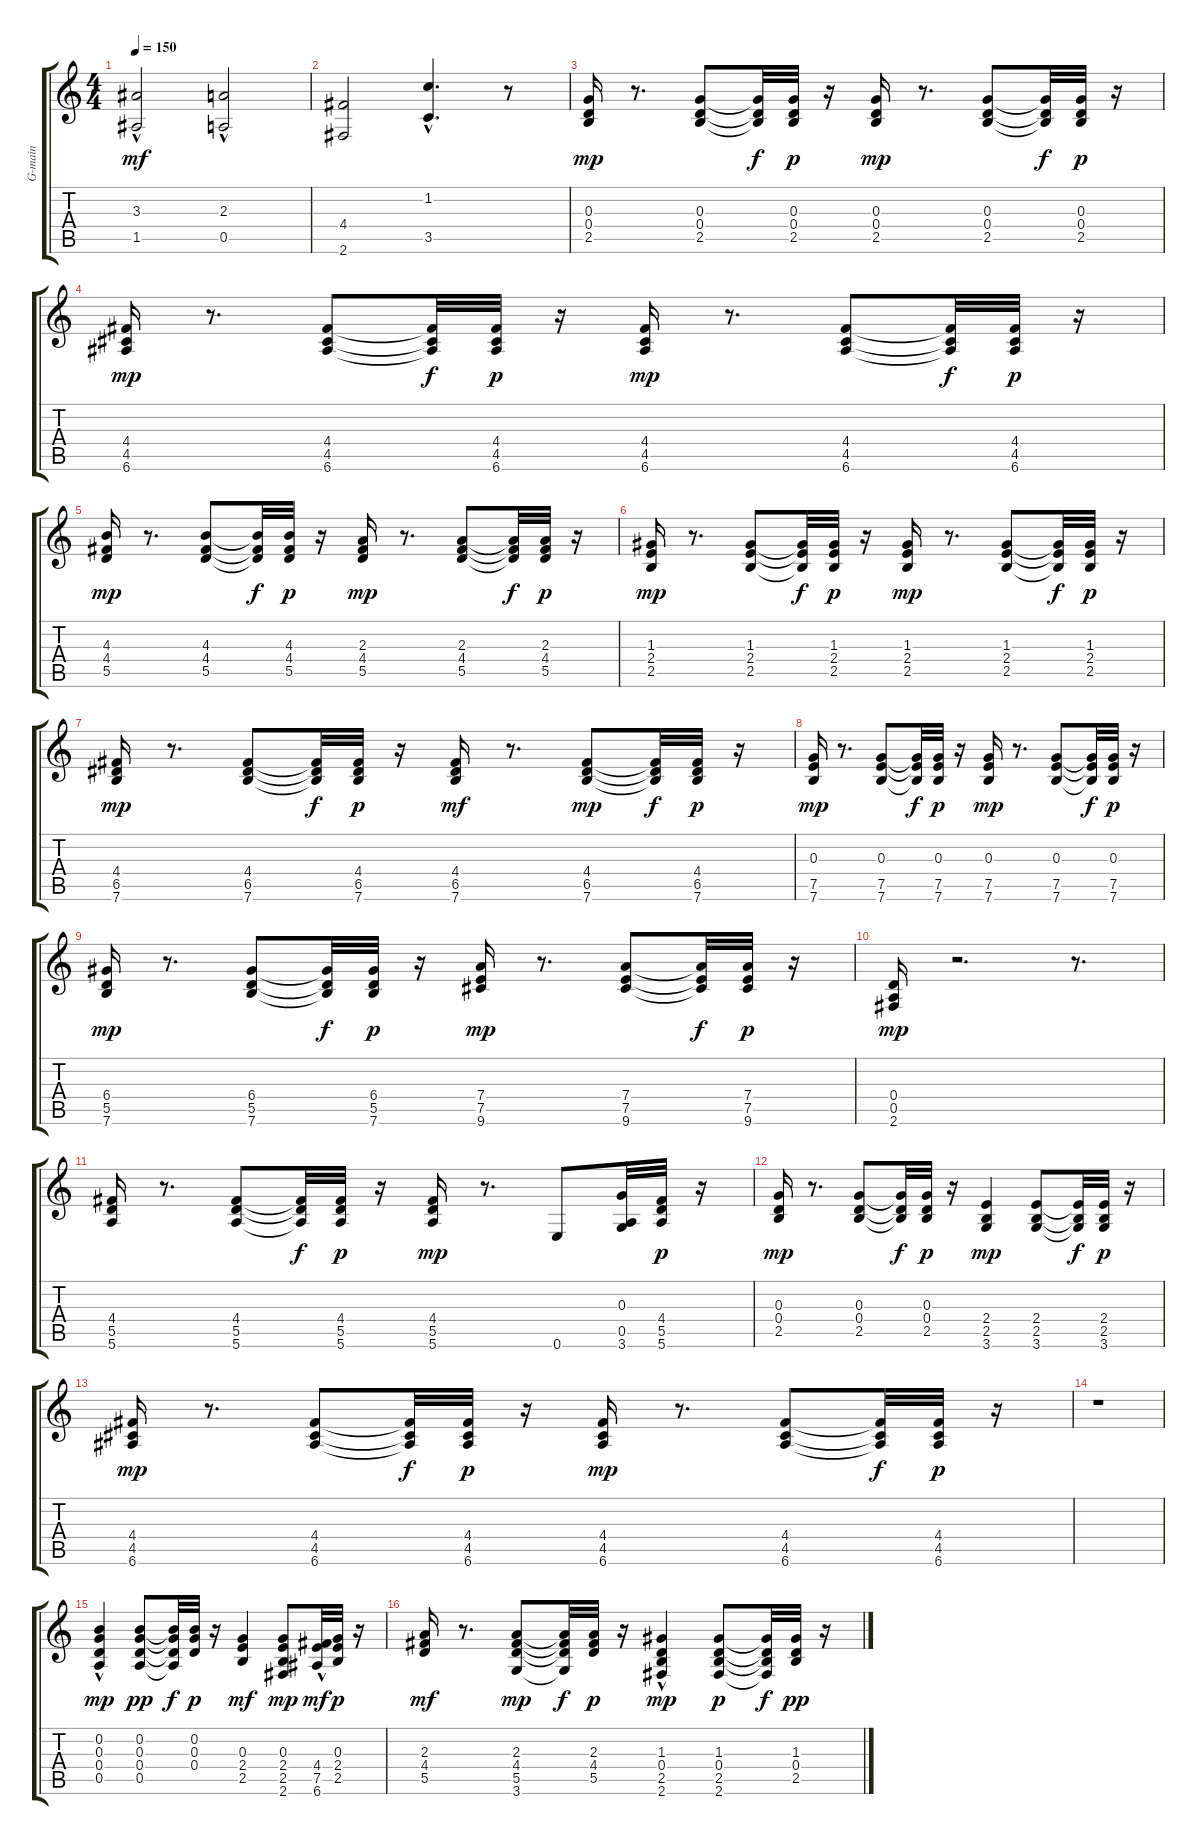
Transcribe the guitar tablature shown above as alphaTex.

\track ("G-main" "G-main") {instrument electricguitarclean}
\staff {score tabs}
\tuning (E4 B3 G3 D3 A2 E2) {hide}
\ts (4 4)
\tempo 150
\clef g2
\ks c
(3.3{hac} 1.5).2{dy mf} (2.3{hac} 0.5{hac}).2 |
(4.4 2.6).2 (1.2{hac} 3.5{hac}).4{d} r.8 |
(0.3 0.4 2.5).16{dy mp} r.8{d} (0.3 0.4 2.5).8 (0.3{t} 0.4{t} 2.5{t}).32{dy f} (0.3 0.4 2.5).32{dy p} r.16 (0.3 0.4 2.5).16{dy mp} r.8{d} (0.3 0.4 2.5).8 (0.3{t} 0.4{t} 2.5{t}).32{dy f} (0.3 0.4 2.5).32{dy p} r.16 |
(4.4 4.5 6.6).16{dy mp} r.8{d} (4.4 4.5 6.6).8 (4.4{t} 4.5{t} 6.6{t}).32{dy f} (4.4 4.5 6.6).32{dy p} r.16 (4.4 4.5 6.6).16{dy mp} r.8{d} (4.4 4.5 6.6).8 (4.4{t} 4.5{t} 6.6{t}).32{dy f} (4.4 4.5 6.6).32{dy p} r.16 |
(4.3 4.4 5.5).16{dy mp} r.8{d} (4.3 4.4 5.5).8 (4.3{t} 4.4{t} 5.5{t}).32{dy f} (4.3 4.4 5.5).32{dy p} r.16 (2.3 4.4 5.5).16{dy mp} r.8{d} (2.3 4.4 5.5).8 (2.3{t} 4.4{t} 5.5{t}).32{dy f} (2.3 4.4 5.5).32{dy p} r.16 |
(1.3 2.4 2.5).16{dy mp} r.8{d} (1.3 2.4 2.5).8 (1.3{t} 2.4{t} 2.5{t}).32{dy f} (1.3 2.4 2.5).32{dy p} r.16 (1.3 2.4 2.5).16{dy mp} r.8{d} (1.3 2.4 2.5).8 (1.3{t} 2.4{t} 2.5{t}).32{dy f} (1.3 2.4 2.5).32{dy p} r.16 |
(4.4 6.5 7.6).16{dy mp} r.8{d} (4.4 6.5 7.6).8 (4.4{t} 6.5{t} 7.6{t}).32{dy f} (4.4 6.5 7.6).32{dy p} r.16 (4.4 6.5 7.6).16{dy mf} r.8{d} (4.4 6.5 7.6).8{dy mp} (4.4{t} 6.5{t} 7.6{t}).32{dy f} (4.4 6.5 7.6).32{dy p} r.16 |
(0.3 7.5 7.6).16{dy mp} r.8{d} (0.3 7.5 7.6).8 (0.3{t} 7.5{t} 7.6{t}).32{dy f} (0.3 7.5 7.6).32{dy p} r.16 (0.3 7.5 7.6).16{dy mp} r.8{d} (0.3 7.5 7.6).8 (0.3{t} 7.5{t} 7.6{t}).32{dy f} (0.3 7.5 7.6).32{dy p} r.16 |
(6.4 5.5 7.6).16{dy mp} r.8{d} (6.4 5.5 7.6).8 (6.4{t} 5.5{t} 7.6{t}).32{dy f} (6.4 5.5 7.6).32{dy p} r.16 (7.4 7.5 9.6).16{dy mp} r.8{d} (7.4 7.5 9.6).8 (7.4{t} 7.5{t} 9.6{t}).32{dy f} (7.4 7.5 9.6).32{dy p} r.16 |
(0.4 0.5 2.6).16{dy mp} r.2{d} r.8{d} |
(4.4 5.5 5.6).16 r.8{d} (4.4 5.5 5.6).8 (4.4{t} 5.5{t} 5.6{t}).32{dy f} (4.4 5.5 5.6).32{dy p} r.16 (4.4 5.5 5.6).16{dy mp} r.8{d} 0.6.8 (0.3 0.5 3.6).32 (4.4 5.5 5.6).32{dy p} r.16 |
(0.3 0.4 2.5).16{dy mp} r.8{d} (0.3 0.4 2.5).8 (0.3{t} 0.4{t} 2.5{t}).32{dy f} (0.3 0.4 2.5).32{dy p} r.16 (2.4 2.5 3.6).4{dy mp} (2.4 2.5 3.6).8 (2.4{t} 2.5{t} 3.6{t}).32{dy f} (2.4 2.5 3.6).32{dy p} r.16 |
(4.4 4.5 6.6).16{dy mp} r.8{d} (4.4 4.5 6.6).8 (4.4{t} 4.5{t} 6.6{t}).32{dy f} (4.4 4.5 6.6).32{dy p} r.16 (4.4 4.5 6.6).16{dy mp} r.8{d} (4.4 4.5 6.6).8 (4.4{t} 4.5{t} 6.6{t}).32{dy f} (4.4 4.5 6.6).32{dy p} r.16 |
r.1 |
(0.2 0.3 0.4 0.5{hac}).4{dy mp} (0.2 0.3 0.4 0.5).8{dy pp} (0.2{t} 0.3{t} 0.4{t} 0.5{t}).32{dy f} (0.2 0.3 0.4).32{dy p} r.16 (0.3 2.4 2.5).4{dy mf} (0.3 2.4 2.5 2.6).8{dy mp} (4.4 7.5{hac} 6.6{hac}).32{dy mf} (0.3 2.4 2.5).32{dy p} r.16 |
(2.3 4.4 5.5).16{dy mf} r.8{d} (2.3 4.4 5.5 3.6).8{dy mp} (2.3{t} 4.4{t} 5.5{t} 3.6{t}).32{dy f} (2.3 4.4 5.5).32{dy p} r.16 (1.3 0.4 2.5 2.6{hac}).4{dy mp} (1.3 0.4 2.5 2.6).8{dy p} (1.3{t} 0.4{t} 2.5{t} 2.6{t}).32{dy f} (1.3 0.4 2.5).32{dy pp} r.16
